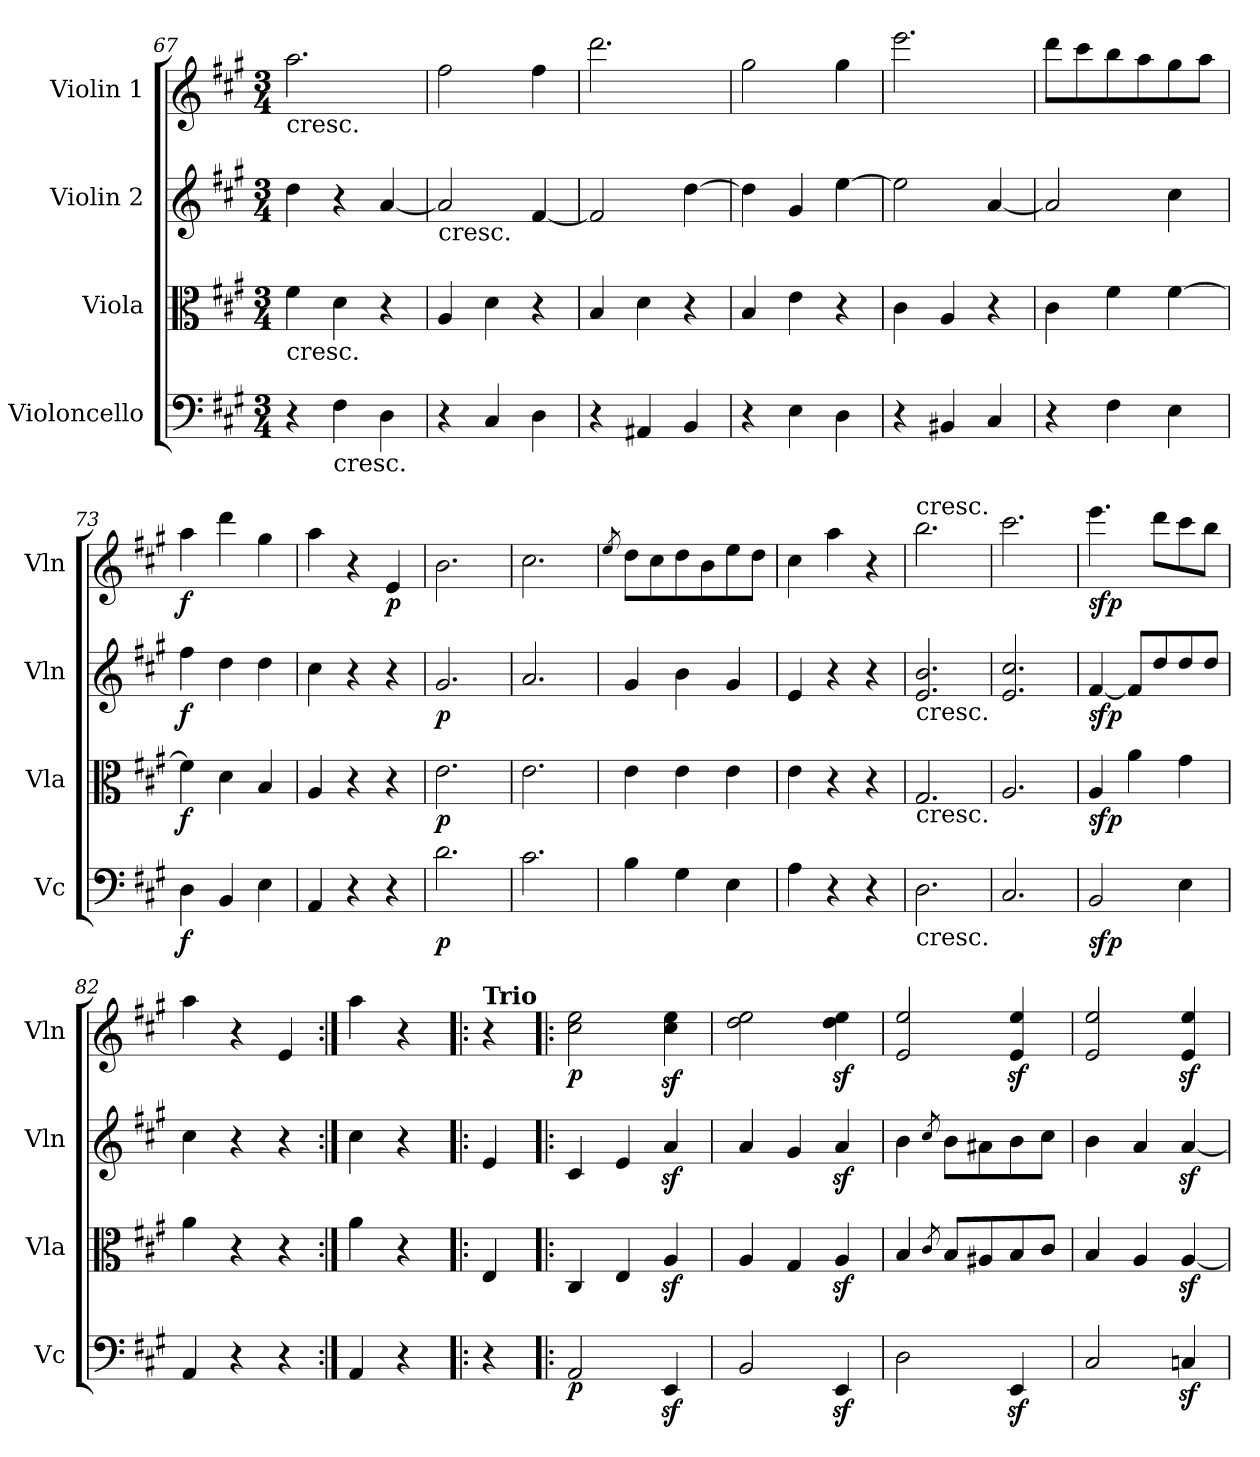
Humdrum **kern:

**kern	**dynam	**kern	**dynam	**kern	**dynam	**kern	**dynam
*part4	*part4	*part3	*part3	*part2	*part2	*part1	*part1
*staff4	*staff4	*staff3	*staff3	*staff2	*staff2	*staff1	*staff1
*I"Violoncello	*	*I"Viola	*	*I"Violin 2	*	*I"Violin 1	*
*I'Vc	*	*I'Vla	*	*I'Vln	*	*I'Vln	*
*clefF4	*	*clefC3	*	*clefG2	*	*clefG2	*
*k[f#c#g#]	*	*k[f#c#g#]	*	*k[f#c#g#]	*	*k[f#c#g#]	*
*M3/4	*	*M3/4	*	*M3/4	*	*M3/4	*
=67	=67	=67	=67	=67	=67	=67	=67
!	!	!	!	!	!	!LO:TX:b:t=cresc.	!
!	!	!LO:TX:b:t=cresc.	!	!	!	!	!
4r	.	4f#\	.	4dd\	.	2.aa\	.
!LO:TX:b:t=cresc.	!	!	!	!	!	!	!
4F#\	.	4d\	.	4r	.	.	.
4D\	.	4r	.	[4a/	.	.	.
=68	=68	=68	=68	=68	=68	=68	=68
!	!	!	!	!LO:TX:b:t=cresc.	!	!	!
4r	.	4A/	.	2a/]	.	2ff#\	.
4C#/	.	4d\	.	.	.	.	.
4D\	.	4r	.	[4f#/	.	4ff#\	.
=69	=69	=69	=69	=69	=69	=69	=69
4r	.	4B/	.	2f#/]	.	2.ddd\	.
4AA#X/	.	4d\	.	.	.	.	.
4BB/	.	4r	.	[4dd\	.	.	.
=70	=70	=70	=70	=70	=70	=70	=70
4r	.	4B/	.	4dd\]	.	2gg#\	.
4E\	.	4e\	.	4g#/	.	.	.
4D\	.	4r	.	[4ee\	.	4gg#\	.
!!LO:PB:g=z
=71	=71	=71	=71	=71	=71	=71	=71
4r	.	4c#\	.	2ee\]	.	2.eee\	.
4BB#X/	.	4A/	.	.	.	.	.
4C#/	.	4r	.	[4a/	.	.	.
=72	=72	=72	=72	=72	=72	=72	=72
4r	.	4c#\	.	2a/]	.	8ddd\L	.
.	.	.	.	.	.	8ccc#\	.
4F#\	.	4f#\	.	.	.	8bb\	.
.	.	.	.	.	.	8aa\	.
4E\	.	[4f#\	.	4cc#\	.	8gg#\	.
.	.	.	.	.	.	8aa\J	.
=73	=73	=73	=73	=73	=73	=73	=73
!	!LO:DY:b	!	!LO:DY:b	!	!LO:DY:b	!	!LO:DY:b
4D\	f	4f#\]	f	4ff#\	f	4aa\	f
4BB/	.	4d\	.	4dd\	.	4ddd\	.
4E\	.	4B/	.	4dd\	.	4gg#\	.
=74	=74	=74	=74	=74	=74	=74	=74
4AA/	.	4A/	.	4cc#\	.	4aa\	.
4r	.	4r	.	4r	.	4r	.
!	!	!	!	!	!	!	!LO:DY:b
4r	.	4r	.	4r	.	4e/	p
=75	=75	=75	=75	=75	=75	=75	=75
!	!LO:DY:b	!	!LO:DY:b	!	!LO:DY:b	!	!
2.d\	p	2.e\	p	2.g#/	p	2.b\	.
=76	=76	=76	=76	=76	=76	=76	=76
2.c#\	.	2.e\	.	2.a/	.	2.cc#\	.
!!LO:LB:g=z
=77	=77	=77	=77	=77	=77	=77	=77
.	.	.	.	.	.	8qee/	.
4B\	.	4e\	.	4g#/	.	8dd\L	.
.	.	.	.	.	.	8cc#\	.
4G#\	.	4e\	.	4b\	.	8dd\	.
.	.	.	.	.	.	8b\	.
4E\	.	4e\	.	4g#/	.	8ee\	.
.	.	.	.	.	.	8dd\J	.
=78	=78	=78	=78	=78	=78	=78	=78
4A\	.	4e\	.	4e/	.	4cc#\	.
4r	.	4r	.	4r	.	4aa\	.
4r	.	4r	.	4r	.	4r	.
=79	=79	=79	=79	=79	=79	=79	=79
!	!	!	!	!	!	!LO:TX:a:t=cresc.	!
!	!	!	!	!LO:TX:b:t=cresc.	!	!	!
!	!	!LO:TX:b:t=cresc.	!	!	!	!	!
!LO:TX:b:t=cresc.	!	!	!	!	!	!	!
2.D\	.	2.G#/	.	2.e/ 2.b/	.	2.bb\	.
=80	=80	=80	=80	=80	=80	=80	=80
2.C#/	.	2.A/	.	2.e/ 2.cc#/	.	2.ccc#\	.
=81	=81	=81	=81	=81	=81	=81	=81
!	!LO:DY:b	!	!LO:DY:b	!	!LO:DY:b	!	!LO:DY:b
2BB/	sfp	4A/	sfp	[4f#/	sfp	4.eee\	sfp
.	.	4a\	.	8f#/L]	.	.	.
.	.	.	.	8dd/	.	8ddd\L	.
4E\	.	4g#\	.	8dd/	.	8ccc#\	.
.	.	.	.	8dd/J	.	8bb\J	.
=82	=82	=82	=82	=82	=82	=82	=82
4AA/	.	4a\	.	4cc#\	.	4aa\	.
4r	.	4r	.	4r	.	4r	.
4r	.	4r	.	4r	.	4e/	.
=83:|!	=83:|!	=83:|!	=83:|!	=83:|!	=83:|!	=83:|!	=83:|!
4AA/	.	4a\	.	4cc#\	.	4aa\	.
4r	.	4r	.	4r	.	4r	.
!!LO:PB:g=z
=84|!:	=84|!:	=84|!:	=84|!:	=84|!:	=84|!:	=84|!:	=84|!:
!	!	!	!	!	!	!LO:TX:a:B:t=Trio	!
4r	.	4E/	.	4e/	.	4r	.
=85	=85	=85	=85	=85	=85	=85	=85
!	!LO:DY:b	!	!	!	!	!	!LO:DY:b
2AA/	p	4C#/	.	4c#/	.	2cc#\ 2ee\	p
.	.	4E/	.	4e/	.	.	.
4EEz</	.	4Az</	.	4az</	.	4cc#\z< 4ee\z<	.
=86	=86	=86	=86	=86	=86	=86	=86
2BB/	.	4A/	.	4a/	.	2dd\ 2ee\	.
.	.	4G#/	.	4g#/	.	.	.
4EEz</	.	4Az</	.	4az</	.	4dd\z< 4ee\z<	.
=87	=87	=87	=87	=87	=87	=87	=87
2D\	.	4B/	.	4b\	.	2e/ 2ee/	.
.	.	8qc#/	.	8qcc#/	.	.	.
.	.	8B/L	.	8b\L	.	.	.
.	.	8A#X/	.	8a#X\	.	.	.
4EEz</	.	8B/	.	8b\	.	4e/z< 4ee/z<	.
.	.	8c#/J	.	8cc#\J	.	.	.
=88	=88	=88	=88	=88	=88	=88	=88
2C#/	.	4B/	.	4b\	.	2e/ 2ee/	.
.	.	4A/	.	4a/	.	.	.
4Cnz</	.	[4Az</	.	[4az</	.	4e/z< 4ee/z<	.
=	=	=	=	=	=	=	=
*-	*-	*-	*-	*-	*-	*-	*-
